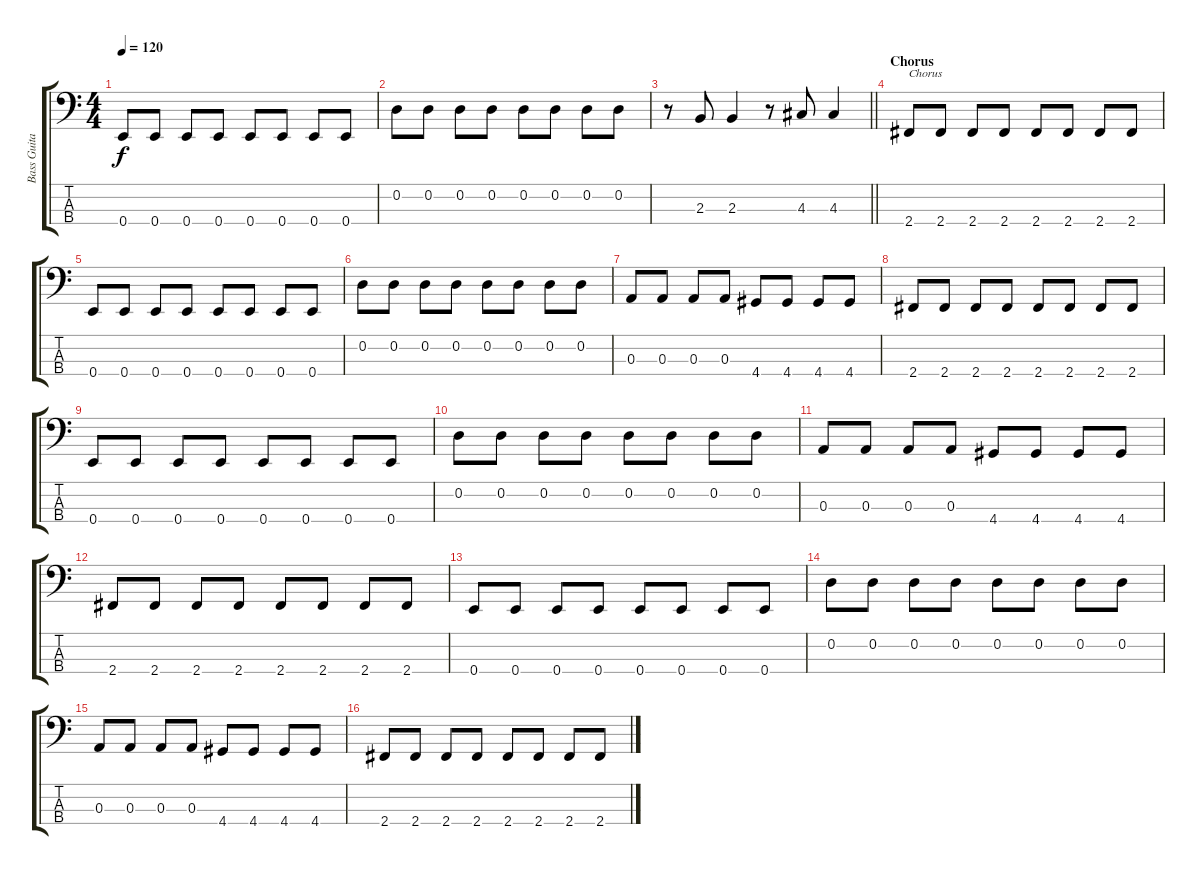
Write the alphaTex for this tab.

\track ("Bass Guitar" "Bass Guita") {instrument electricbasspick}
\staff {score tabs}
\tuning (G2 D2 A1 E1) {hide}
\ts (4 4)
\tempo 120
\clef f4
\ks c
0.4.8{dy f} 0.4.8 0.4.8 0.4.8 0.4.8 0.4.8 0.4.8 0.4.8 |
0.2.8 0.2.8 0.2.8 0.2.8 0.2.8 0.2.8 0.2.8 0.2.8 |
\barLineRight lightlight
r.8 2.3.8 2.3.4 r.8 4.3.8 4.3.4 |
\section ("" "Chorus")
2.4.8{txt "Chorus"} 2.4.8 2.4.8 2.4.8 2.4.8 2.4.8 2.4.8 2.4.8 |
0.4.8 0.4.8 0.4.8 0.4.8 0.4.8 0.4.8 0.4.8 0.4.8 |
0.2.8 0.2.8 0.2.8 0.2.8 0.2.8 0.2.8 0.2.8 0.2.8 |
0.3.8 0.3.8 0.3.8 0.3.8 4.4.8 4.4.8 4.4.8 4.4.8 |
2.4.8 2.4.8 2.4.8 2.4.8 2.4.8 2.4.8 2.4.8 2.4.8 |
0.4.8 0.4.8 0.4.8 0.4.8 0.4.8 0.4.8 0.4.8 0.4.8 |
0.2.8 0.2.8 0.2.8 0.2.8 0.2.8 0.2.8 0.2.8 0.2.8 |
0.3.8 0.3.8 0.3.8 0.3.8 4.4.8 4.4.8 4.4.8 4.4.8 |
2.4.8 2.4.8 2.4.8 2.4.8 2.4.8 2.4.8 2.4.8 2.4.8 |
0.4.8 0.4.8 0.4.8 0.4.8 0.4.8 0.4.8 0.4.8 0.4.8 |
0.2.8 0.2.8 0.2.8 0.2.8 0.2.8 0.2.8 0.2.8 0.2.8 |
0.3.8 0.3.8 0.3.8 0.3.8 4.4.8 4.4.8 4.4.8 4.4.8 |
2.4.8 2.4.8 2.4.8 2.4.8 2.4.8 2.4.8 2.4.8 2.4.8
